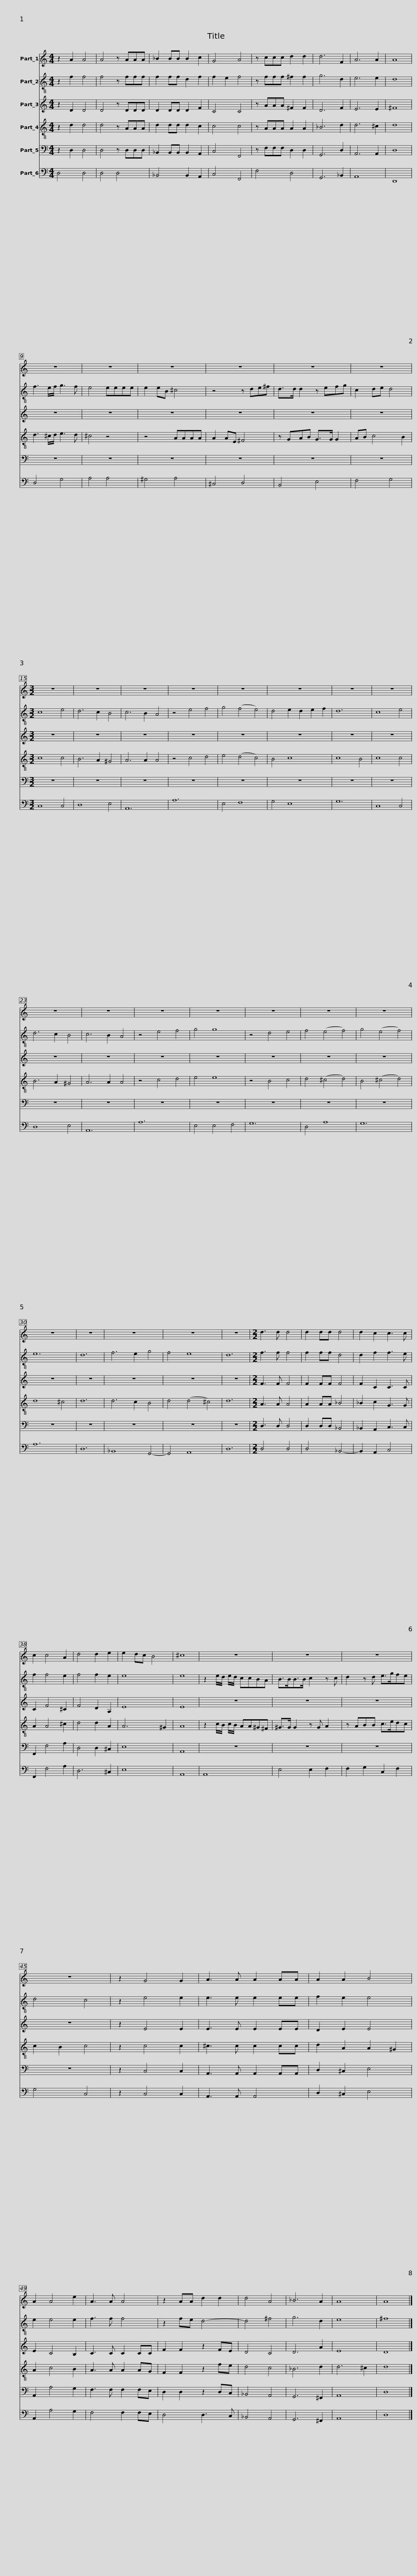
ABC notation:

X:1
%%score 1 2 3 4 5 6
L:1/8
M:4/4
I:linebreak $
K:C
V:1 treble
V:2 treble-8
V:3 treble
V:4 treble-8
V:5 bass
V:6 bass
V:1
 z2 A2 A4 | A4 z AAA | _B2 BB B2 c2 | G4 A4 | z ccc d2 d2 | %5
 d6 F2 | A6 A2 |$ A8 | z8 | z8 | %10
 z8 | z8 | z8 |$ z8 |$[M:3/2] z12 | %15
 z12 | z12 | z12 | z12 | z12 | %20
 z12 |$ z12 | z12 | z12 | z12 | %25
 z12 | z12 | z12 |$ z12 | z12 | %30
 z12 | z12 | z12 | z12 |[M:2/2] d3 d d4 |$ %35
 d2 dd d4 | d2 c2 c3 c | c2 c4 A2 | d4 d2 e2 | e2 dc B4 | %40
 ^c8 | z8 |$ z8 | z8 | z8 | %45
 z2 G4 G2 | A3 A A2 AA | A2 A2 B4 | A2 A4 e2 |$ A3 A A4 | %50
 z2 AA d2 d2 | d4 A4 | _B6 A2 | A8 | A8 |] %55
V:2
 z2 f2 f4 | f4 z fff | f2 ff d2 f2 | f2 e2 f4 | z fff ^f2 f2 | %5
 g6 d2 | e6 e2 |$ d8 | f3 e/f/ g3 f | e4 eeee | %10
 e2 eB ^c4 | z4 z de^f | d>d d2 z efg |$ c2 de d4 |$[M:3/2] c8 e4 | %15
 d6 c2 B4 | c6 B2 A4 | z4 e4 f4 | g4 (f4 e4) | d4 e2 d2 e2 f2 | %20
 d12 |$ c8 e4 | d6 c2 B4 | c6 B2 A4 | z4 e4 f4 | %25
 g4 g8 | z4 d4 e4 | f4 (e4 f4) |$ g4 (e4 f4) | e12 | %30
 d12 | f6 e2 g4 | f4 e8 | d12 |[M:2/2] f3 f f4 |$ %35
 f2 ff d4 | d2 f2 f3 e | f2 f4 e2 | f4 f2 e2 | e8 | %40
 e8 | z2 e/d/ e/d/ ccBA |$ B>BB>B c2 z c | d2 z d e>gfe | d4 c4 | %45
 z2 e4 e2 | e3 e e2 ee | f2 e2 e4 | e2 e4 e2 |$ f3 f f4 | %50
 z2 fe d4- | d4 ^f4 | g6 d2 | e8 | ^f8 |] %55
V:3
 z2 D2 D4 | D4 z DDD | D2 DD D2 F2 | C4 C4 | z AAA ^F2 F2 | %5
 D6 F2 | E6 E2 |$ ^F8 | z8 | z8 | %10
 z8 | z8 | z8 |$ z8 |$[M:3/2] z12 | %15
 z12 | z12 | z12 | z12 | z12 | %20
 z12 |$ z12 | z12 | z12 | z12 | %25
 z12 | z12 | z12 |$ z12 | z12 | %30
 z12 | z12 | z12 | z12 |[M:2/2] F3 F F4 |$ %35
 F2 FF F4 | F2 C2 C3 C | C2 F4 ^C2 | F4 D2 A,2 | E8 | %40
 E8 | z8 |$ z8 | z8 | z8 | %45
 z2 E4 E2 | E3 E E2 EE | D2 E2 E4 | E2 C4 B,2 |$ C3 C C2 CC | %50
 F2 F2 z2 FE | D4 C4 | D6 A2 | E8 | D8 |] %55
V:4
 z2 d2 d4 | d4 z AAA | d2 dd d2 c2 | c4 c4 | z AAA A2 A2 | %5
 _B6 d2 | d6 ^c2 |$ d8 | d3 ^c/d/ e3 d | ^c4 z4 | %10
 z4 AAAA | A2 AE ^F4 | z GAB G>G G2 |$ AB c4 B2 |$[M:3/2] c8 c4 | %15
 B6 A2 ^G4 | A6 A2 A4 | z4 c4 d4 | e4 (d4 c4) | B4 c8 | %20
 c8 B4 |$ c8 c4 | B6 A2 ^G4 | A6 A2 A4 | z4 c4 d4 | %25
 e4 e8 | z4 B4 c4 | d4 (^c4 d4) |$ B4 (^c4 d4) | d8 ^c4 | %30
 d12 | d6 c2 B4 | d4 (d4 ^c4) | d12 |[M:2/2] A3 A A4 |$ %35
 A2 AA _B4 | _B2 c2 G3 G | A2 A4 ^c2 | d4 d2 A2 | A6 ^G2 | %40
 A8 | z2 c/B/ c/B/ AA^G^F |$ ^G>G G2 z G A2 | z ABB c>edc | c2 B2 c4 | %45
 z2 c4 c2 | ^c3 c c2 cc | d2 A2 A2 ^G2 | A2 c4 B2 |$ A3 A A2 AG | %50
 F2 F2 z2 fe | d4 c4 | _B6 d2 | d6 ^c2 | d8 |] %55
V:5
 z2 D,2 D,4 | D,4 z D,D,D, | _B,,2 B,,B,, B,,2 A,,2 | C,4 F,,4 | z F,F,F, D,2 D,2 | %5
 G,,6 D,2 | A,,6 A,,2 |$ D,8 | z8 | z8 | %10
 z8 | z8 | z8 |$ z8 |$[M:3/2] z12 | %15
 z12 | z12 | z12 | z12 | z12 | %20
 z12 |$ z12 | z12 | z12 | z12 | %25
 z12 | z12 | z12 |$ z12 | z12 | %30
 z12 | z12 | z12 | z12 |[M:2/2] D,3 D, D,4 |$ %35
 D,2 D,D, _B,,4 | _B,,2 A,,2 C,3 C, | F,,2 F,4 A,2 | D,4 D,2 ^C,2 | E,8 | %40
 A,,8 | z8 |$ z8 | z8 | z8 | %45
 z2 C,4 C,2 | A,,3 A,, A,,2 A,,A,, | D,2 ^C,2 E,4 | A,,2 A,4 G,2 |$ F,3 F, F,2 F,E, | %50
 D,2 D,2 z2 D,C, | _B,,4 A,,4 | G,,6 ^F,,2 | A,,8 | D,8 |] %55
V:6
 D,4 D,4 | D,4 D,4 | _B,,4 B,,2 A,,2 | C,4 F,,4 | F,4 D,4 | %5
 G,,6 _B,,2 | A,,8 |$ D,,8 | D,4 G,4 | A,4 A,4 | %10
 ^G,4 A,4 | ^C,4 D,4 | B,,4 E,4 |$ F,4 G,4 |$[M:3/2] C,8 C,4 | %15
 D,8 E,4 | A,,12 | A,12 | E,4 F,8 | G,4 E,8 | %20
 G,12 |$ C,8 C,4 | D,8 E,4 | A,,12 | A,12 | %25
 E,4 E,4 F,4 | G,12 | D,4 A,8 |$ G,12 | A,12 | %30
 D,12 | _B,,8 G,,4- | G,,4 A,,8 | D,12 |[M:2/2] D,4 D,4 |$ %35
 D,4 _B,,4- | B,,2 A,,2 C,4 | F,,2 F,4 A,2 | D,6 ^C,2 | E,8 | %40
 A,,8 | A,,8 |$ E,4 E,2 F,2 | F,2 G,2 C,2 F,2 | G,4 C,4 | %45
 z2 C,4 C,2 | A,,3 A,, A,,4 | D,2 ^C,2 E,4 | A,,2 A,4 G,2 |$ F,4 F,2 F,E, | %50
 D,4 D,3 C, | _B,,4 A,,4 | G,,6 ^F,,2 | A,,8 | D,8 |] %55
